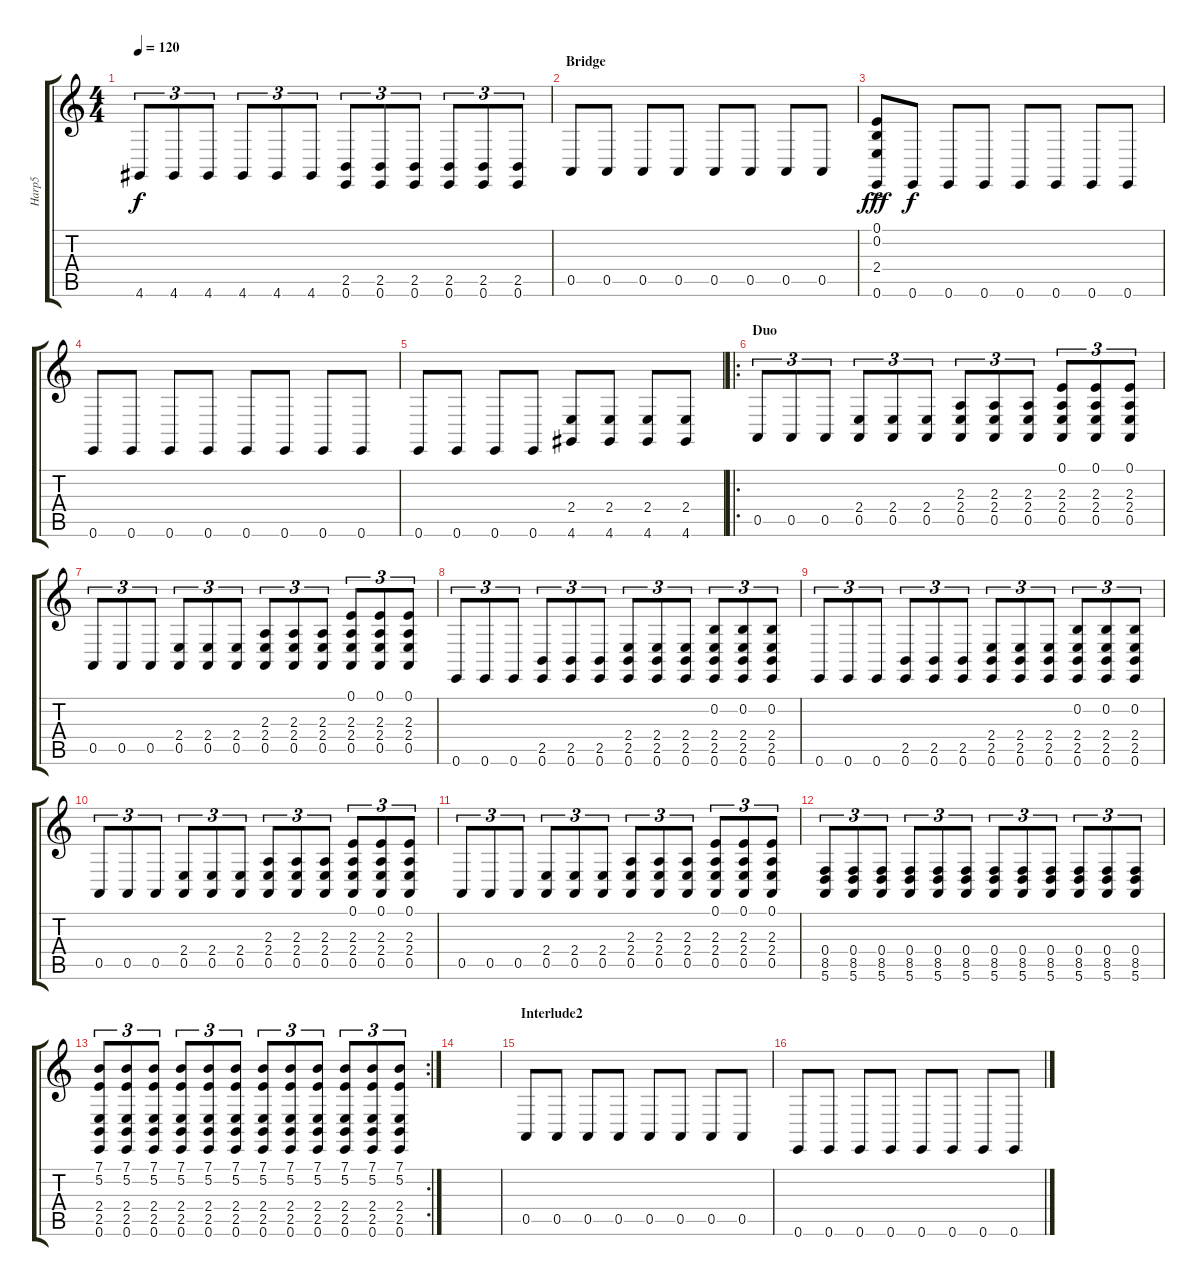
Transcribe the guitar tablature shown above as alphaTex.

\track ("Harp5" "Harp5") {instrument orchestralharp}
\staff {score tabs}
\tuning (E4 B3 G3 D3 A2 E2) {hide}
\ts (4 4)
\tempo 120
\clef g2
\ks c
4.6.8{tu (3 2) dy f} 4.6.8{tu (3 2)} 4.6.8{tu (3 2)} 4.6.8{tu (3 2)} 4.6.8{tu (3 2)} 4.6.8{tu (3 2)} (2.5 0.6).8{tu (3 2)} (2.5 0.6).8{tu (3 2)} (2.5 0.6).8{tu (3 2)} (2.5 0.6).8{tu (3 2)} (2.5 0.6).8{tu (3 2)} (2.5 0.6).8{tu (3 2)} |
\section ("" "Bridge")
0.5.8 0.5.8 0.5.8 0.5.8 0.5.8 0.5.8 0.5.8 0.5.8 |
(0.1{ac} 0.2{ac} 2.4{ac} 0.6).8{dy fff} 0.6.8{dy f} 0.6.8 0.6.8 0.6.8 0.6.8 0.6.8 0.6.8 |
0.6.8 0.6.8 0.6.8 0.6.8 0.6.8 0.6.8 0.6.8 0.6.8 |
0.6.8 0.6.8 0.6.8 0.6.8 (2.4 4.6).8 (2.4 4.6).8 (2.4 4.6).8 (2.4 4.6).8 |
\ro
\section ("" "Duo")
0.5.8{tu (3 2)} 0.5.8{tu (3 2)} 0.5.8{tu (3 2)} (2.4 0.5).8{tu (3 2)} (2.4 0.5).8{tu (3 2)} (2.4 0.5).8{tu (3 2)} (2.3 2.4 0.5).8{tu (3 2)} (2.3 2.4 0.5).8{tu (3 2)} (2.3 2.4 0.5).8{tu (3 2)} (0.1 2.3 2.4 0.5).8{tu (3 2)} (0.1 2.3 2.4 0.5).8{tu (3 2)} (0.1 2.3 2.4 0.5).8{tu (3 2)} |
0.5.8{tu (3 2)} 0.5.8{tu (3 2)} 0.5.8{tu (3 2)} (2.4 0.5).8{tu (3 2)} (2.4 0.5).8{tu (3 2)} (2.4 0.5).8{tu (3 2)} (2.3 2.4 0.5).8{tu (3 2)} (2.3 2.4 0.5).8{tu (3 2)} (2.3 2.4 0.5).8{tu (3 2)} (0.1 2.3 2.4 0.5).8{tu (3 2)} (0.1 2.3 2.4 0.5).8{tu (3 2)} (0.1 2.3 2.4 0.5).8{tu (3 2)} |
0.6.8{tu (3 2)} 0.6.8{tu (3 2)} 0.6.8{tu (3 2)} (2.5 0.6).8{tu (3 2)} (2.5 0.6).8{tu (3 2)} (2.5 0.6).8{tu (3 2)} (2.4 2.5 0.6).8{tu (3 2)} (2.4 2.5 0.6).8{tu (3 2)} (2.4 2.5 0.6).8{tu (3 2)} (0.2 2.4 2.5 0.6).8{tu (3 2)} (0.2 2.4 2.5 0.6).8{tu (3 2)} (0.2 2.4 2.5 0.6).8{tu (3 2)} |
0.6.8{tu (3 2)} 0.6.8{tu (3 2)} 0.6.8{tu (3 2)} (2.5 0.6).8{tu (3 2)} (2.5 0.6).8{tu (3 2)} (2.5 0.6).8{tu (3 2)} (2.4 2.5 0.6).8{tu (3 2)} (2.4 2.5 0.6).8{tu (3 2)} (2.4 2.5 0.6).8{tu (3 2)} (0.2 2.4 2.5 0.6).8{tu (3 2)} (0.2 2.4 2.5 0.6).8{tu (3 2)} (0.2 2.4 2.5 0.6).8{tu (3 2)} |
0.5.8{tu (3 2)} 0.5.8{tu (3 2)} 0.5.8{tu (3 2)} (2.4 0.5).8{tu (3 2)} (2.4 0.5).8{tu (3 2)} (2.4 0.5).8{tu (3 2)} (2.3 2.4 0.5).8{tu (3 2)} (2.3 2.4 0.5).8{tu (3 2)} (2.3 2.4 0.5).8{tu (3 2)} (0.1 2.3 2.4 0.5).8{tu (3 2)} (0.1 2.3 2.4 0.5).8{tu (3 2)} (0.1 2.3 2.4 0.5).8{tu (3 2)} |
0.5.8{tu (3 2)} 0.5.8{tu (3 2)} 0.5.8{tu (3 2)} (2.4 0.5).8{tu (3 2)} (2.4 0.5).8{tu (3 2)} (2.4 0.5).8{tu (3 2)} (2.3 2.4 0.5).8{tu (3 2)} (2.3 2.4 0.5).8{tu (3 2)} (2.3 2.4 0.5).8{tu (3 2)} (0.1 2.3 2.4 0.5).8{tu (3 2)} (0.1 2.3 2.4 0.5).8{tu (3 2)} (0.1 2.3 2.4 0.5).8{tu (3 2)} |
(0.4 8.5 5.6).8{tu (3 2)} (0.4 8.5 5.6).8{tu (3 2)} (0.4 8.5 5.6).8{tu (3 2)} (0.4 8.5 5.6).8{tu (3 2)} (0.4 8.5 5.6).8{tu (3 2)} (0.4 8.5 5.6).8{tu (3 2)} (0.4 8.5 5.6).8{tu (3 2)} (0.4 8.5 5.6).8{tu (3 2)} (0.4 8.5 5.6).8{tu (3 2)} (0.4 8.5 5.6).8{tu (3 2)} (0.4 8.5 5.6).8{tu (3 2)} (0.4 8.5 5.6).8{tu (3 2)} |
\rc 2
(7.1 5.2 2.4 2.5 0.6).8{tu (3 2)} (7.1 5.2 2.4 2.5 0.6).8{tu (3 2)} (7.1 5.2 2.4 2.5 0.6).8{tu (3 2)} (7.1 5.2 2.4 2.5 0.6).8{tu (3 2)} (7.1 5.2 2.4 2.5 0.6).8{tu (3 2)} (7.1 5.2 2.4 2.5 0.6).8{tu (3 2)} (7.1 5.2 2.4 2.5 0.6).8{tu (3 2)} (7.1 5.2 2.4 2.5 0.6).8{tu (3 2)} (7.1 5.2 2.4 2.5 0.6).8{tu (3 2)} (7.1 5.2 2.4 2.5 0.6).8{tu (3 2)} (7.1 5.2 2.4 2.5 0.6).8{tu (3 2)} (7.1 5.2 2.4 2.5 0.6).8{tu (3 2)} |
|
\section ("" "Interlude2")
0.5.8 0.5.8 0.5.8 0.5.8 0.5.8 0.5.8 0.5.8 0.5.8 |
0.6.8 0.6.8 0.6.8 0.6.8 0.6.8 0.6.8 0.6.8 0.6.8
